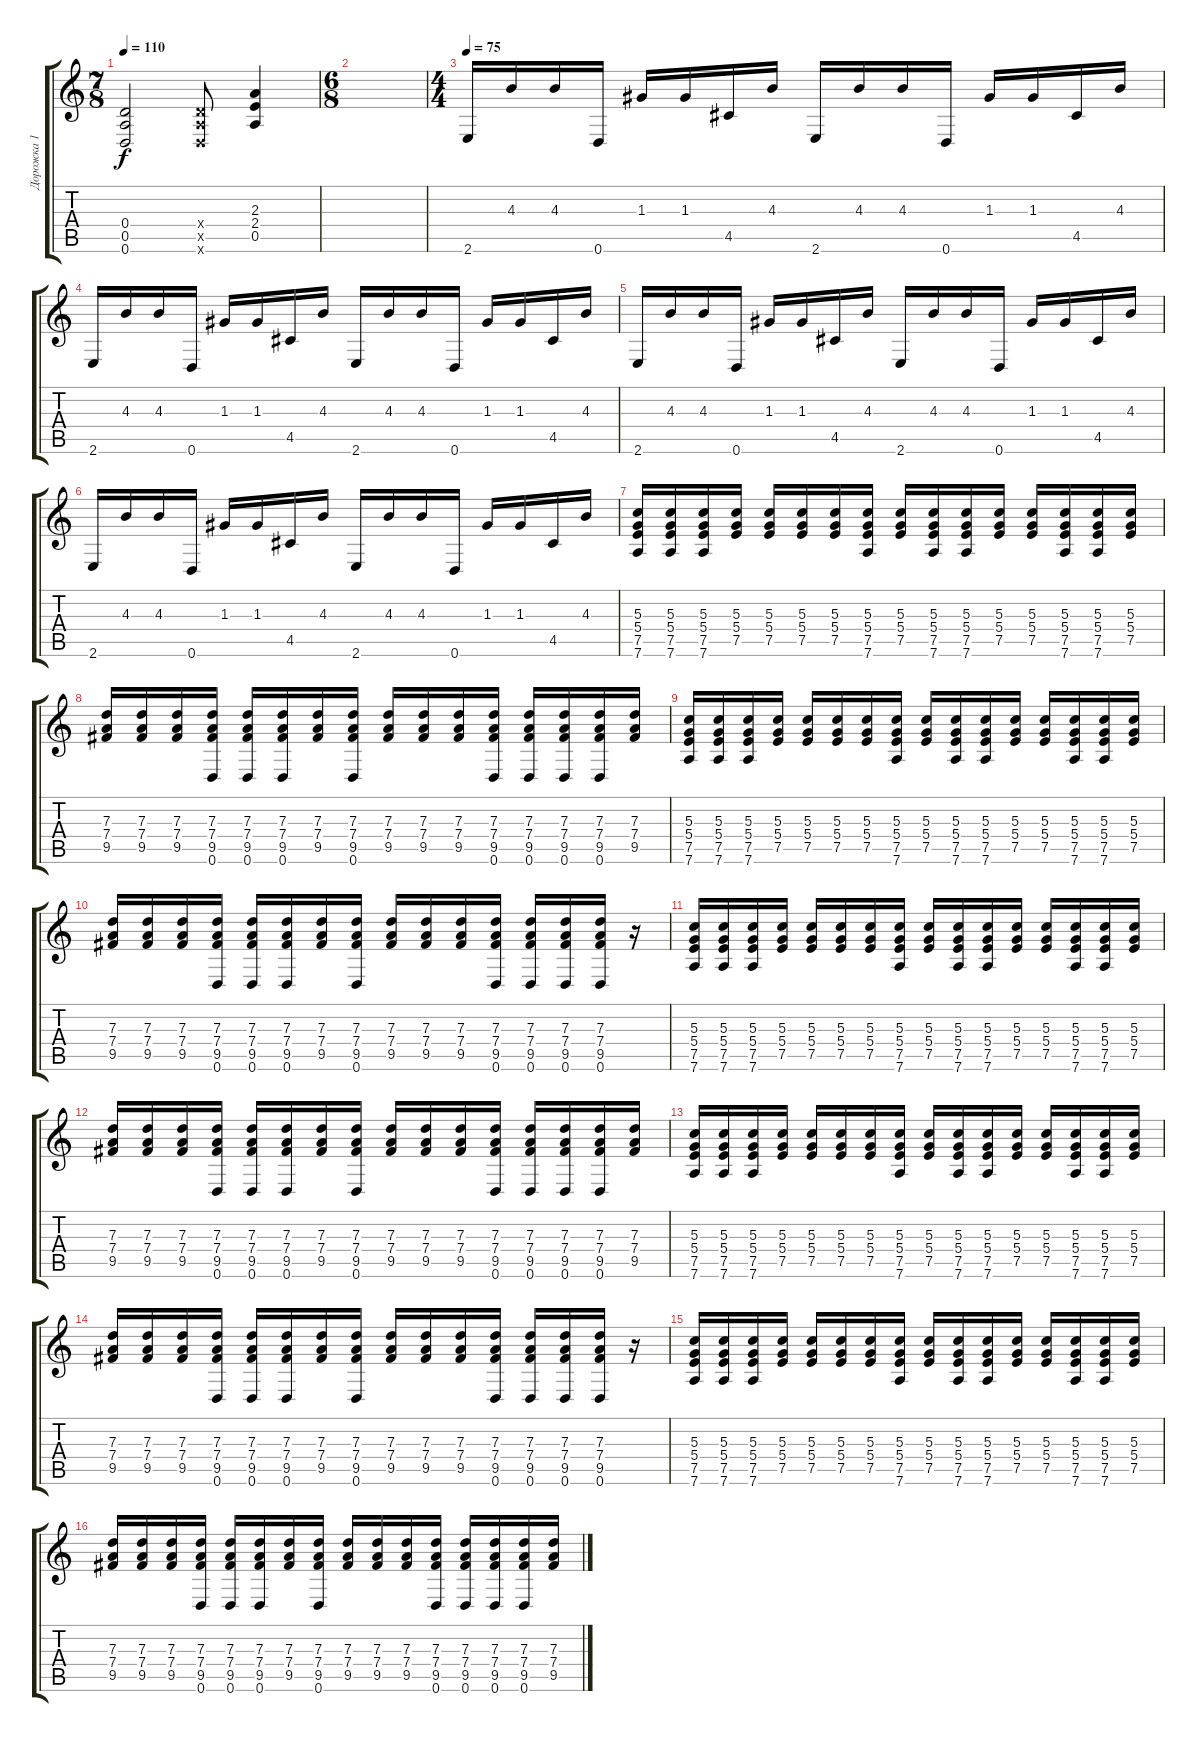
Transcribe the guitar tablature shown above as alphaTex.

\track ("Дорожка 1" "Дорожка 1") {instrument distortionguitar}
\staff {score tabs}
\tuning (E4 B3 G3 D3 A2 D2) {hide}
\ts (7 8)
\tempo 110
\clef g2
\ks c
(0.4 0.5 0.6).2{dy f} (0.4{x} 0.5{x} 0.6{x}).8 (2.3 2.4 0.5).4 |
\ts (6 8)
|
\ts (4 4)
\tempo 75
2.6.16 4.3.16 4.3.16 0.6.16 1.3.16 1.3.16 4.5.16 4.3.16 2.6.16 4.3.16 4.3.16 0.6.16 1.3.16 1.3.16 4.5.16 4.3.16 |
2.6.16 4.3.16 4.3.16 0.6.16 1.3.16 1.3.16 4.5.16 4.3.16 2.6.16 4.3.16 4.3.16 0.6.16 1.3.16 1.3.16 4.5.16 4.3.16 |
2.6.16 4.3.16 4.3.16 0.6.16 1.3.16 1.3.16 4.5.16 4.3.16 2.6.16 4.3.16 4.3.16 0.6.16 1.3.16 1.3.16 4.5.16 4.3.16 |
2.6.16 4.3.16 4.3.16 0.6.16 1.3.16 1.3.16 4.5.16 4.3.16 2.6.16 4.3.16 4.3.16 0.6.16 1.3.16 1.3.16 4.5.16 4.3.16 |
(5.3 5.4 7.5 7.6).16 (5.3 5.4 7.5 7.6).16 (5.3 5.4 7.5 7.6).16 (5.3 5.4 7.5).16 (5.3 5.4 7.5).16 (5.3 5.4 7.5).16 (5.3 5.4 7.5).16 (5.3 5.4 7.5 7.6).16 (5.3 5.4 7.5).16 (5.3 5.4 7.5 7.6).16 (5.3 5.4 7.5 7.6).16 (5.3 5.4 7.5).16 (5.3 5.4 7.5).16 (5.3 5.4 7.5 7.6).16 (5.3 5.4 7.5 7.6).16 (5.3 5.4 7.5).16 |
(7.3 7.4 9.5).16 (7.3 7.4 9.5).16 (7.3 7.4 9.5).16 (7.3 7.4 9.5 0.6).16 (7.3 7.4 9.5 0.6).16 (7.3 7.4 9.5 0.6).16 (7.3 7.4 9.5).16 (7.3 7.4 9.5 0.6).16 (7.3 7.4 9.5).16 (7.3 7.4 9.5).16 (7.3 7.4 9.5).16 (7.3 7.4 9.5 0.6).16 (7.3 7.4 9.5 0.6).16 (7.3 7.4 9.5 0.6).16 (7.3 7.4 9.5 0.6).16 (7.3 7.4 9.5).16 |
(5.3 5.4 7.5 7.6).16 (5.3 5.4 7.5 7.6).16 (5.3 5.4 7.5 7.6).16 (5.3 5.4 7.5).16 (5.3 5.4 7.5).16 (5.3 5.4 7.5).16 (5.3 5.4 7.5).16 (5.3 5.4 7.5 7.6).16 (5.3 5.4 7.5).16 (5.3 5.4 7.5 7.6).16 (5.3 5.4 7.5 7.6).16 (5.3 5.4 7.5).16 (5.3 5.4 7.5).16 (5.3 5.4 7.5 7.6).16 (5.3 5.4 7.5 7.6).16 (5.3 5.4 7.5).16 |
(7.3 7.4 9.5).16 (7.3 7.4 9.5).16 (7.3 7.4 9.5).16 (7.3 7.4 9.5 0.6).16 (7.3 7.4 9.5 0.6).16 (7.3 7.4 9.5 0.6).16 (7.3 7.4 9.5).16 (7.3 7.4 9.5 0.6).16 (7.3 7.4 9.5).16 (7.3 7.4 9.5).16 (7.3 7.4 9.5).16 (7.3 7.4 9.5 0.6).16 (7.3 7.4 9.5 0.6).16 (7.3 7.4 9.5 0.6).16 (7.3 7.4 9.5 0.6).16 r.16 |
(5.3 5.4 7.5 7.6).16 (5.3 5.4 7.5 7.6).16 (5.3 5.4 7.5 7.6).16 (5.3 5.4 7.5).16 (5.3 5.4 7.5).16 (5.3 5.4 7.5).16 (5.3 5.4 7.5).16 (5.3 5.4 7.5 7.6).16 (5.3 5.4 7.5).16 (5.3 5.4 7.5 7.6).16 (5.3 5.4 7.5 7.6).16 (5.3 5.4 7.5).16 (5.3 5.4 7.5).16 (5.3 5.4 7.5 7.6).16 (5.3 5.4 7.5 7.6).16 (5.3 5.4 7.5).16 |
(7.3 7.4 9.5).16 (7.3 7.4 9.5).16 (7.3 7.4 9.5).16 (7.3 7.4 9.5 0.6).16 (7.3 7.4 9.5 0.6).16 (7.3 7.4 9.5 0.6).16 (7.3 7.4 9.5).16 (7.3 7.4 9.5 0.6).16 (7.3 7.4 9.5).16 (7.3 7.4 9.5).16 (7.3 7.4 9.5).16 (7.3 7.4 9.5 0.6).16 (7.3 7.4 9.5 0.6).16 (7.3 7.4 9.5 0.6).16 (7.3 7.4 9.5 0.6).16 (7.3 7.4 9.5).16 |
(5.3 5.4 7.5 7.6).16 (5.3 5.4 7.5 7.6).16 (5.3 5.4 7.5 7.6).16 (5.3 5.4 7.5).16 (5.3 5.4 7.5).16 (5.3 5.4 7.5).16 (5.3 5.4 7.5).16 (5.3 5.4 7.5 7.6).16 (5.3 5.4 7.5).16 (5.3 5.4 7.5 7.6).16 (5.3 5.4 7.5 7.6).16 (5.3 5.4 7.5).16 (5.3 5.4 7.5).16 (5.3 5.4 7.5 7.6).16 (5.3 5.4 7.5 7.6).16 (5.3 5.4 7.5).16 |
(7.3 7.4 9.5).16 (7.3 7.4 9.5).16 (7.3 7.4 9.5).16 (7.3 7.4 9.5 0.6).16 (7.3 7.4 9.5 0.6).16 (7.3 7.4 9.5 0.6).16 (7.3 7.4 9.5).16 (7.3 7.4 9.5 0.6).16 (7.3 7.4 9.5).16 (7.3 7.4 9.5).16 (7.3 7.4 9.5).16 (7.3 7.4 9.5 0.6).16 (7.3 7.4 9.5 0.6).16 (7.3 7.4 9.5 0.6).16 (7.3 7.4 9.5 0.6).16 r.16 |
(5.3 5.4 7.5 7.6).16{volume 0} (5.3 5.4 7.5 7.6).16 (5.3 5.4 7.5 7.6).16 (5.3 5.4 7.5).16 (5.3 5.4 7.5).16 (5.3 5.4 7.5).16 (5.3 5.4 7.5).16 (5.3 5.4 7.5 7.6).16 (5.3 5.4 7.5).16 (5.3 5.4 7.5 7.6).16 (5.3 5.4 7.5 7.6).16 (5.3 5.4 7.5).16 (5.3 5.4 7.5).16 (5.3 5.4 7.5 7.6).16 (5.3 5.4 7.5 7.6).16 (5.3 5.4 7.5).16 |
(7.3 7.4 9.5).16 (7.3 7.4 9.5).16 (7.3 7.4 9.5).16 (7.3 7.4 9.5 0.6).16 (7.3 7.4 9.5 0.6).16 (7.3 7.4 9.5 0.6).16 (7.3 7.4 9.5).16 (7.3 7.4 9.5 0.6).16 (7.3 7.4 9.5).16 (7.3 7.4 9.5).16 (7.3 7.4 9.5).16 (7.3 7.4 9.5 0.6).16 (7.3 7.4 9.5 0.6).16 (7.3 7.4 9.5 0.6).16 (7.3 7.4 9.5 0.6).16 (7.3 7.4 9.5).16
